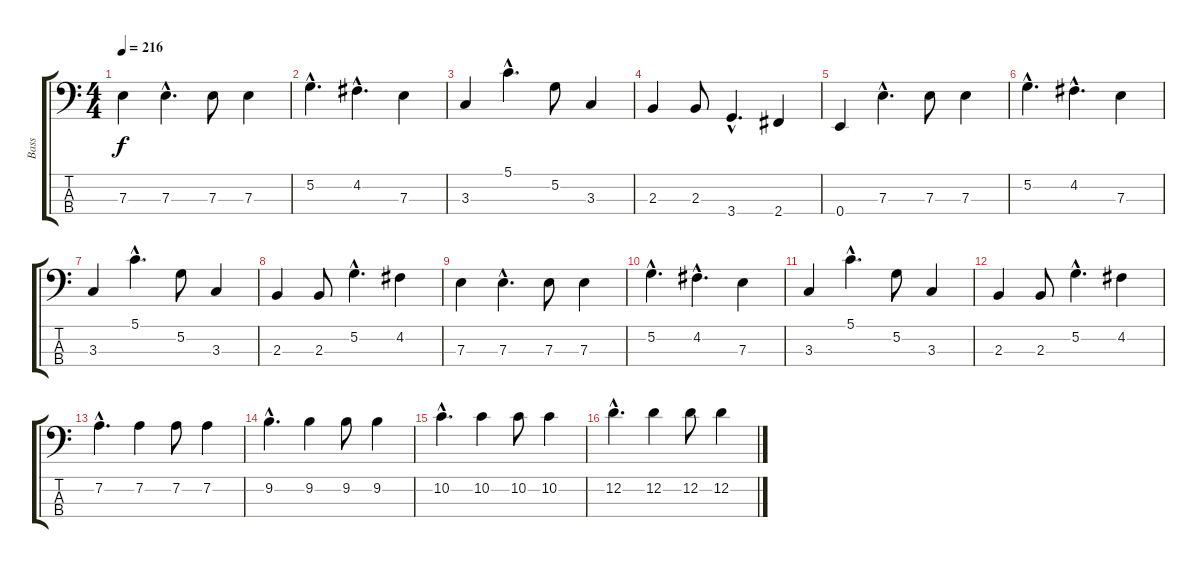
\track ("Bass" "Bass") {instrument acousticbass}
\staff {score tabs}
\tuning (G2 D2 A1 E1) {hide}
\ts (4 4)
\tempo 216
\clef f4
\ks c
7.3.4{dy f} 7.3{hac}.4{d} 7.3.8 7.3.4 |
5.2{hac}.4{d} 4.2{hac}.4{d} 7.3.4 |
3.3.4 5.1{hac}.4{d} 5.2.8 3.3.4 |
2.3.4 2.3.8 3.4{hac}.4{d} 2.4.4 |
0.4.4 7.3{hac}.4{d} 7.3.8 7.3.4 |
5.2{hac}.4{d} 4.2{hac}.4{d} 7.3.4 |
3.3.4 5.1{hac}.4{d} 5.2.8 3.3.4 |
2.3.4 2.3.8 5.2{hac}.4{d} 4.2.4 |
7.3.4 7.3{hac}.4{d} 7.3.8 7.3.4 |
5.2{hac}.4{d} 4.2{hac}.4{d} 7.3.4 |
3.3.4 5.1{hac}.4{d} 5.2.8 3.3.4 |
2.3.4 2.3.8 5.2{hac}.4{d} 4.2.4 |
7.2{hac}.4{d} 7.2.4 7.2.8 7.2.4 |
9.2{hac}.4{d} 9.2.4 9.2.8 9.2.4 |
10.2{hac}.4{d} 10.2.4 10.2.8 10.2.4 |
12.2{hac}.4{d} 12.2.4 12.2.8 12.2.4
